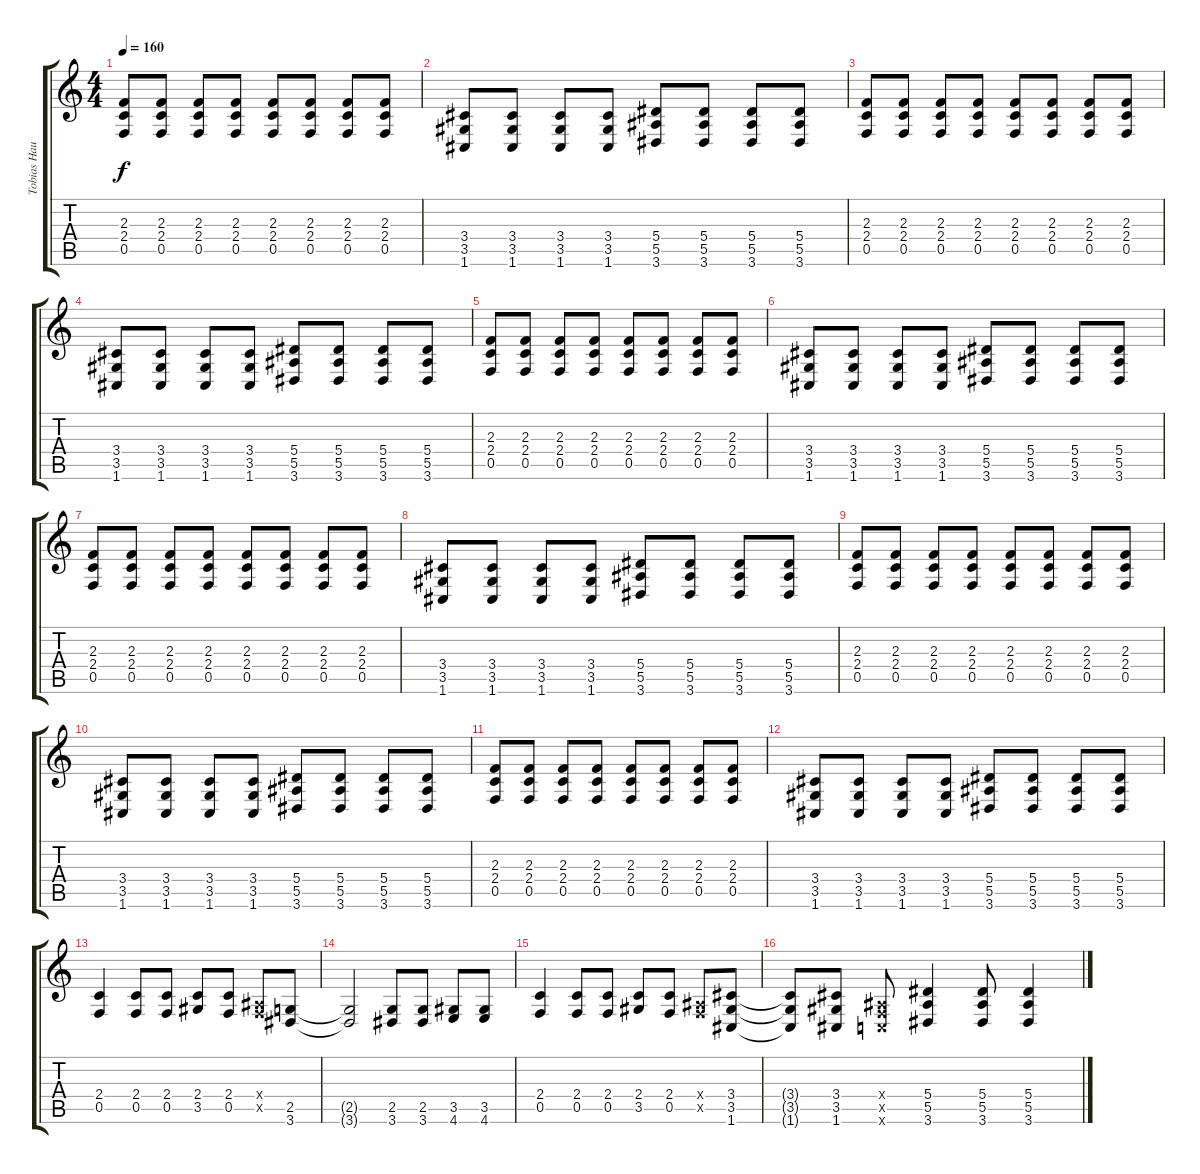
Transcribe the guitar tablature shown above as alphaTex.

\track ("Tobias Hauke" "Tobias Hau") {instrument distortionguitar}
\staff {score tabs}
\tuning (C4 G3 Eb3 Bb2 F2 C2) {hide}
\ts (4 4)
\tempo 160
\clef g2
\ks c
(2.3 2.4 0.5).8{dy f} (2.3 2.4 0.5).8 (2.3 2.4 0.5).8 (2.3 2.4 0.5).8 (2.3 2.4 0.5).8 (2.3 2.4 0.5).8 (2.3 2.4 0.5).8 (2.3 2.4 0.5).8 |
(3.4 3.5 1.6).8 (3.4 3.5 1.6).8 (3.4 3.5 1.6).8 (3.4 3.5 1.6).8 (5.4 5.5 3.6).8 (5.4 5.5 3.6).8 (5.4 5.5 3.6).8 (5.4 5.5 3.6).8 |
(2.3 2.4 0.5).8 (2.3 2.4 0.5).8 (2.3 2.4 0.5).8 (2.3 2.4 0.5).8 (2.3 2.4 0.5).8 (2.3 2.4 0.5).8 (2.3 2.4 0.5).8 (2.3 2.4 0.5).8 |
(3.4 3.5 1.6).8 (3.4 3.5 1.6).8 (3.4 3.5 1.6).8 (3.4 3.5 1.6).8 (5.4 5.5 3.6).8 (5.4 5.5 3.6).8 (5.4 5.5 3.6).8 (5.4 5.5 3.6).8 |
(2.3 2.4 0.5).8{volume 13} (2.3 2.4 0.5).8 (2.3 2.4 0.5).8 (2.3 2.4 0.5).8 (2.3 2.4 0.5).8 (2.3 2.4 0.5).8 (2.3 2.4 0.5).8 (2.3 2.4 0.5).8 |
(3.4 3.5 1.6).8 (3.4 3.5 1.6).8 (3.4 3.5 1.6).8 (3.4 3.5 1.6).8 (5.4 5.5 3.6).8 (5.4 5.5 3.6).8 (5.4 5.5 3.6).8 (5.4 5.5 3.6).8 |
(2.3 2.4 0.5).8 (2.3 2.4 0.5).8 (2.3 2.4 0.5).8 (2.3 2.4 0.5).8 (2.3 2.4 0.5).8 (2.3 2.4 0.5).8 (2.3 2.4 0.5).8 (2.3 2.4 0.5).8 |
(3.4 3.5 1.6).8 (3.4 3.5 1.6).8 (3.4 3.5 1.6).8 (3.4 3.5 1.6).8 (5.4 5.5 3.6).8 (5.4 5.5 3.6).8 (5.4 5.5 3.6).8 (5.4 5.5 3.6).8 |
(2.3 2.4 0.5).8 (2.3 2.4 0.5).8 (2.3 2.4 0.5).8 (2.3 2.4 0.5).8 (2.3 2.4 0.5).8 (2.3 2.4 0.5).8 (2.3 2.4 0.5).8 (2.3 2.4 0.5).8 |
(3.4 3.5 1.6).8 (3.4 3.5 1.6).8 (3.4 3.5 1.6).8 (3.4 3.5 1.6).8 (5.4 5.5 3.6).8 (5.4 5.5 3.6).8 (5.4 5.5 3.6).8 (5.4 5.5 3.6).8 |
(2.3 2.4 0.5).8 (2.3 2.4 0.5).8 (2.3 2.4 0.5).8 (2.3 2.4 0.5).8 (2.3 2.4 0.5).8 (2.3 2.4 0.5).8 (2.3 2.4 0.5).8 (2.3 2.4 0.5).8 |
(3.4 3.5 1.6).8 (3.4 3.5 1.6).8 (3.4 3.5 1.6).8 (3.4 3.5 1.6).8 (5.4 5.5 3.6).8 (5.4 5.5 3.6).8 (5.4 5.5 3.6).8 (5.4 5.5 3.6).8 |
(2.4 0.5).4 (2.4 0.5).8 (2.4 0.5).8 (2.4 3.5).8 (2.4 0.5).8 (0.4{x} 0.5{x}).8 (2.5 3.6).8 |
(2.5{t} 3.6{t}).2 (2.5 3.6).8 (2.5 3.6).8 (3.5 4.6).8 (3.5 4.6).8 |
(2.4 0.5).4 (2.4 0.5).8 (2.4 0.5).8 (2.4 3.5).8 (2.4 0.5).8 (0.4{x} 0.5{x}).8 (3.4 3.5 1.6).8 |
(3.4{t} 3.5{t} 1.6{t}).8 (3.4 3.5 1.6).8 (0.4{x} 0.5{x} 0.6{x}).8 (5.4 5.5 3.6).4 (5.4 5.5 3.6).8 (5.4 5.5 3.6).4
